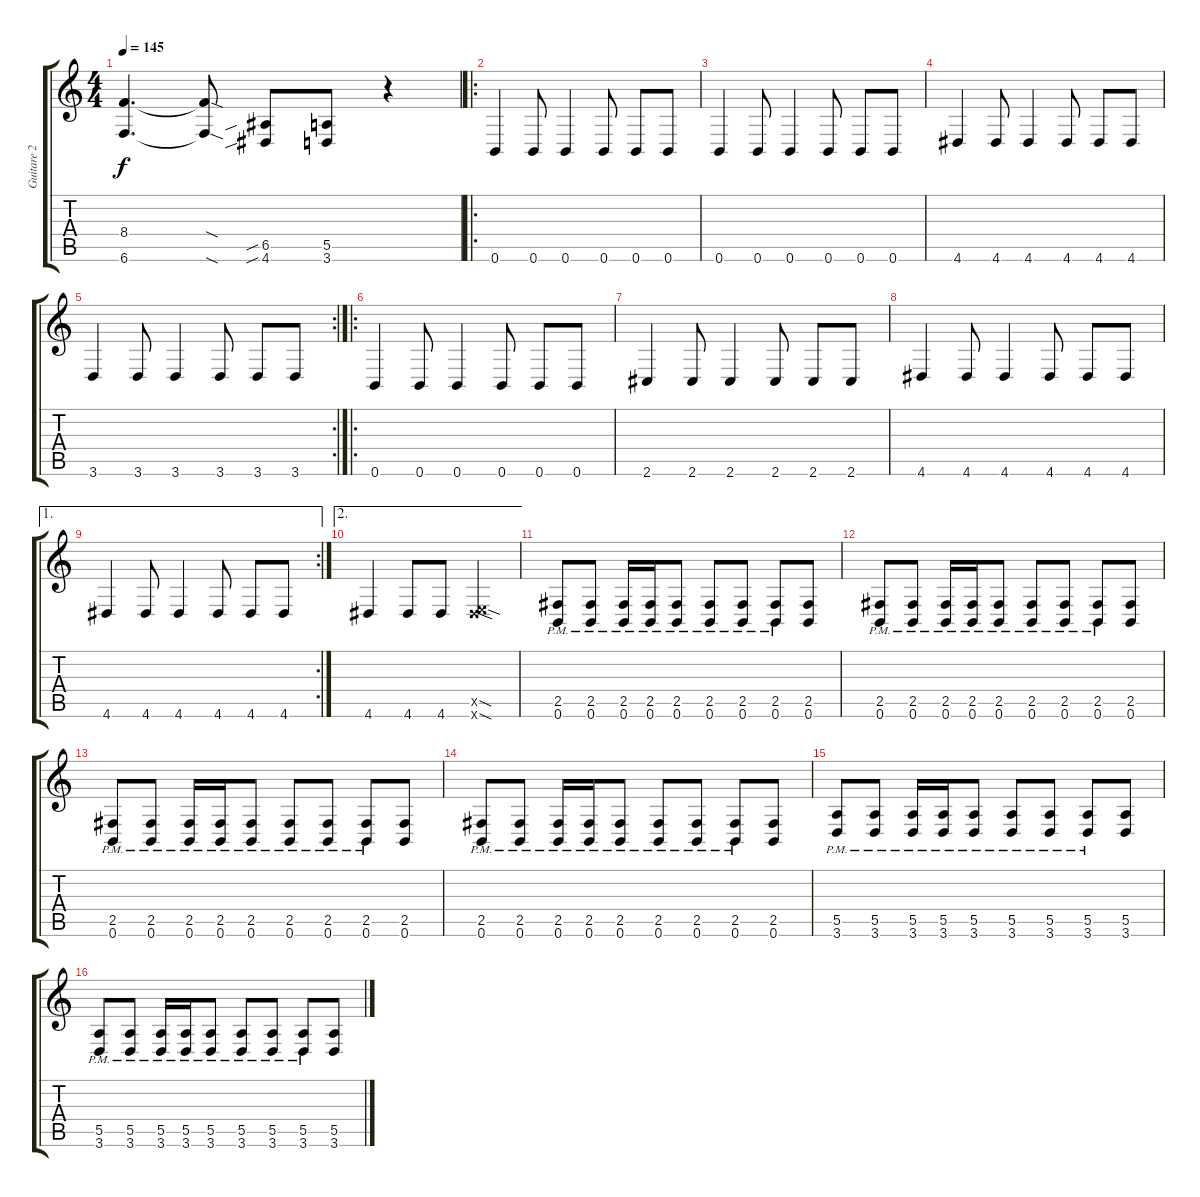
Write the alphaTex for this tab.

\track ("Guitare 2" "Guitare 2") {instrument distortionguitar}
\staff {score tabs}
\tuning (B3 Gb3 D3 A2 E2 B1) {hide}
\ts (4 4)
\tempo 145
\clef g2
\ks c
(8.4{t} 6.6{t}).4{d dy f} (8.4{sod t} 6.6{sod t}).8 (6.5{sib} 4.6{sib}).8 (5.5 3.6).8 r.4 |
\ro
0.6.4 0.6.8 0.6.4 0.6.8 0.6.8 0.6.8 |
0.6.4 0.6.8 0.6.4 0.6.8 0.6.8 0.6.8 |
4.6.4 4.6.8 4.6.4 4.6.8 4.6.8 4.6.8 |
\rc 2
3.6.4 3.6.8 3.6.4 3.6.8 3.6.8 3.6.8 |
\ro
0.6.4 0.6.8 0.6.4 0.6.8 0.6.8 0.6.8 |
2.6.4 2.6.8 2.6.4 2.6.8 2.6.8 2.6.8 |
4.6.4 4.6.8 4.6.4 4.6.8 4.6.8 4.6.8 |
\ae 1
\rc 2
4.6.4 4.6.8 4.6.4 4.6.8 4.6.8 4.6.8 |
\ae 2
4.6.4 4.6.8 4.6.8 (0.5{sod x} 4.6{sod x}).2 |
(2.5{pm} 0.6{pm}).8 (2.5{pm} 0.6{pm}).8 (2.5{pm} 0.6{pm}).16 (2.5{pm} 0.6{pm}).16 (2.5{pm} 0.6{pm}).8 (2.5{pm} 0.6{pm}).8 (2.5{pm} 0.6{pm}).8 (2.5{pm} 0.6{pm}).8 (2.5 0.6).8 |
(2.5{pm} 0.6{pm}).8 (2.5{pm} 0.6{pm}).8 (2.5{pm} 0.6{pm}).16 (2.5{pm} 0.6{pm}).16 (2.5{pm} 0.6{pm}).8 (2.5{pm} 0.6{pm}).8 (2.5{pm} 0.6{pm}).8 (2.5{pm} 0.6{pm}).8 (2.5 0.6).8 |
(2.5{pm} 0.6{pm}).8 (2.5{pm} 0.6{pm}).8 (2.5{pm} 0.6{pm}).16 (2.5{pm} 0.6{pm}).16 (2.5{pm} 0.6{pm}).8 (2.5{pm} 0.6{pm}).8 (2.5{pm} 0.6{pm}).8 (2.5{pm} 0.6{pm}).8 (2.5 0.6).8 |
(2.5{pm} 0.6{pm}).8 (2.5{pm} 0.6{pm}).8 (2.5{pm} 0.6{pm}).16 (2.5{pm} 0.6{pm}).16 (2.5{pm} 0.6{pm}).8 (2.5{pm} 0.6{pm}).8 (2.5{pm} 0.6{pm}).8 (2.5{pm} 0.6{pm}).8 (2.5 0.6).8 |
(5.5{pm} 3.6{pm}).8 (5.5{pm} 3.6{pm}).8 (5.5{pm} 3.6{pm}).16 (5.5{pm} 3.6{pm}).16 (5.5{pm} 3.6{pm}).8 (5.5{pm} 3.6{pm}).8 (5.5{pm} 3.6{pm}).8 (5.5{pm} 3.6{pm}).8 (5.5 3.6).8 |
(5.5{pm} 3.6{pm}).8 (5.5{pm} 3.6{pm}).8 (5.5{pm} 3.6{pm}).16 (5.5{pm} 3.6{pm}).16 (5.5{pm} 3.6{pm}).8 (5.5{pm} 3.6{pm}).8 (5.5{pm} 3.6{pm}).8 (5.5{pm} 3.6{pm}).8 (5.5 3.6).8
